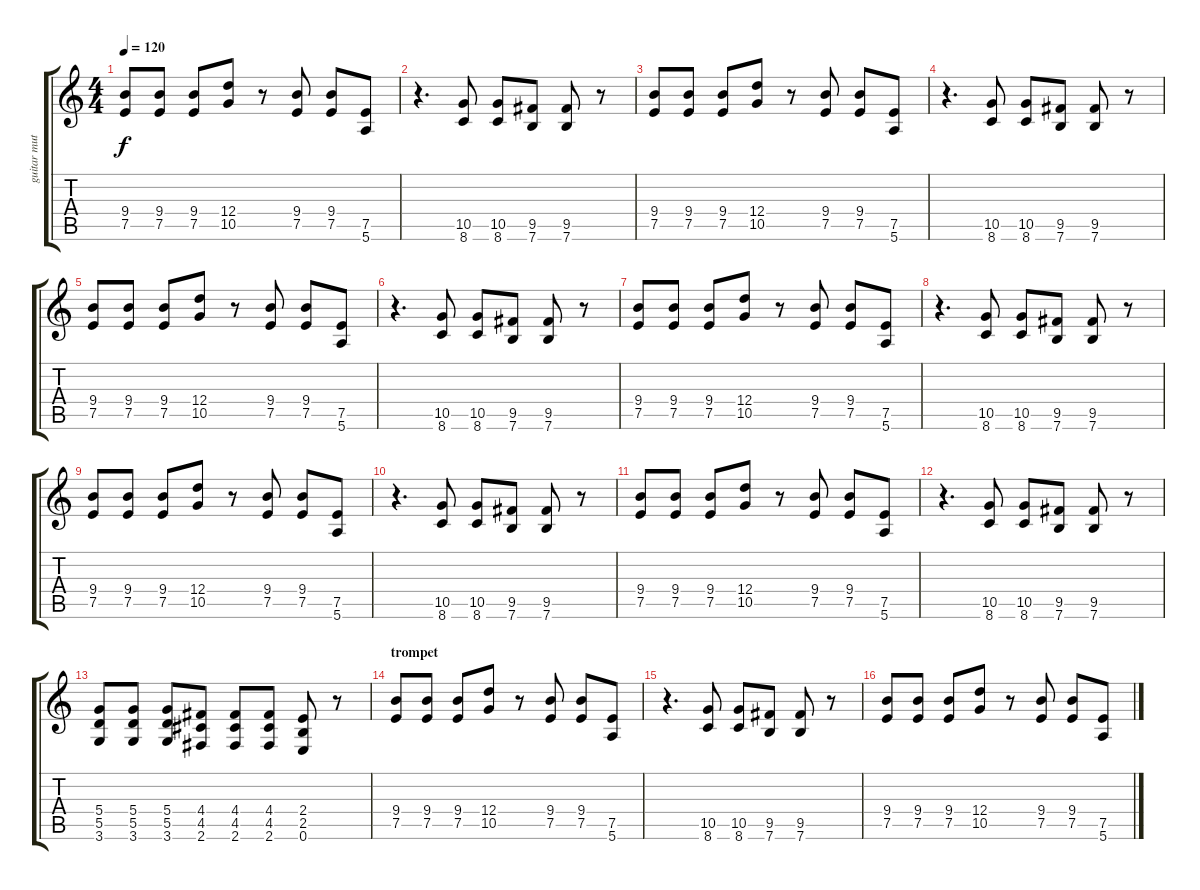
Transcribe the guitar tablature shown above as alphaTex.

\track ("guitar muted " "guitar mut") {instrument electricguitarmuted}
\staff {score tabs}
\tuning (E4 B3 G3 D3 A2 E2) {hide}
\ts (4 4)
\tempo 120
\clef g2
\ks c
(9.4 7.5).8{dy f} (9.4 7.5).8 (9.4 7.5).8 (12.4 10.5).8 r.8 (9.4 7.5).8 (9.4 7.5).8 (7.5 5.6).8 |
r.4{d} (10.5 8.6).8 (10.5 8.6).8 (9.5 7.6).8 (9.5 7.6).8 r.8 |
(9.4 7.5).8 (9.4 7.5).8 (9.4 7.5).8 (12.4 10.5).8 r.8 (9.4 7.5).8 (9.4 7.5).8 (7.5 5.6).8 |
r.4{d} (10.5 8.6).8 (10.5 8.6).8 (9.5 7.6).8 (9.5 7.6).8 r.8 |
(9.4 7.5).8 (9.4 7.5).8 (9.4 7.5).8 (12.4 10.5).8 r.8 (9.4 7.5).8 (9.4 7.5).8 (7.5 5.6).8 |
r.4{d} (10.5 8.6).8 (10.5 8.6).8 (9.5 7.6).8 (9.5 7.6).8 r.8 |
(9.4 7.5).8 (9.4 7.5).8 (9.4 7.5).8 (12.4 10.5).8 r.8 (9.4 7.5).8 (9.4 7.5).8 (7.5 5.6).8 |
r.4{d} (10.5 8.6).8 (10.5 8.6).8 (9.5 7.6).8 (9.5 7.6).8 r.8 |
(9.4 7.5).8 (9.4 7.5).8 (9.4 7.5).8 (12.4 10.5).8 r.8 (9.4 7.5).8 (9.4 7.5).8 (7.5 5.6).8 |
r.4{d} (10.5 8.6).8 (10.5 8.6).8 (9.5 7.6).8 (9.5 7.6).8 r.8 |
(9.4 7.5).8 (9.4 7.5).8 (9.4 7.5).8 (12.4 10.5).8 r.8 (9.4 7.5).8 (9.4 7.5).8 (7.5 5.6).8 |
r.4{d} (10.5 8.6).8 (10.5 8.6).8 (9.5 7.6).8 (9.5 7.6).8 r.8 |
(5.4 5.5 3.6).8 (5.4 5.5 3.6).8 (5.4 5.5 3.6).8 (4.4 4.5 2.6).8 (4.4 4.5 2.6).8 (4.4 4.5 2.6).8 (2.4 2.5 0.6).8 r.8 |
\section ("" "trompet")
(9.4 7.5).8 (9.4 7.5).8 (9.4 7.5).8 (12.4 10.5).8 r.8 (9.4 7.5).8 (9.4 7.5).8 (7.5 5.6).8 |
r.4{d} (10.5 8.6).8 (10.5 8.6).8 (9.5 7.6).8 (9.5 7.6).8 r.8 |
(9.4 7.5).8 (9.4 7.5).8 (9.4 7.5).8 (12.4 10.5).8 r.8 (9.4 7.5).8 (9.4 7.5).8 (7.5 5.6).8
